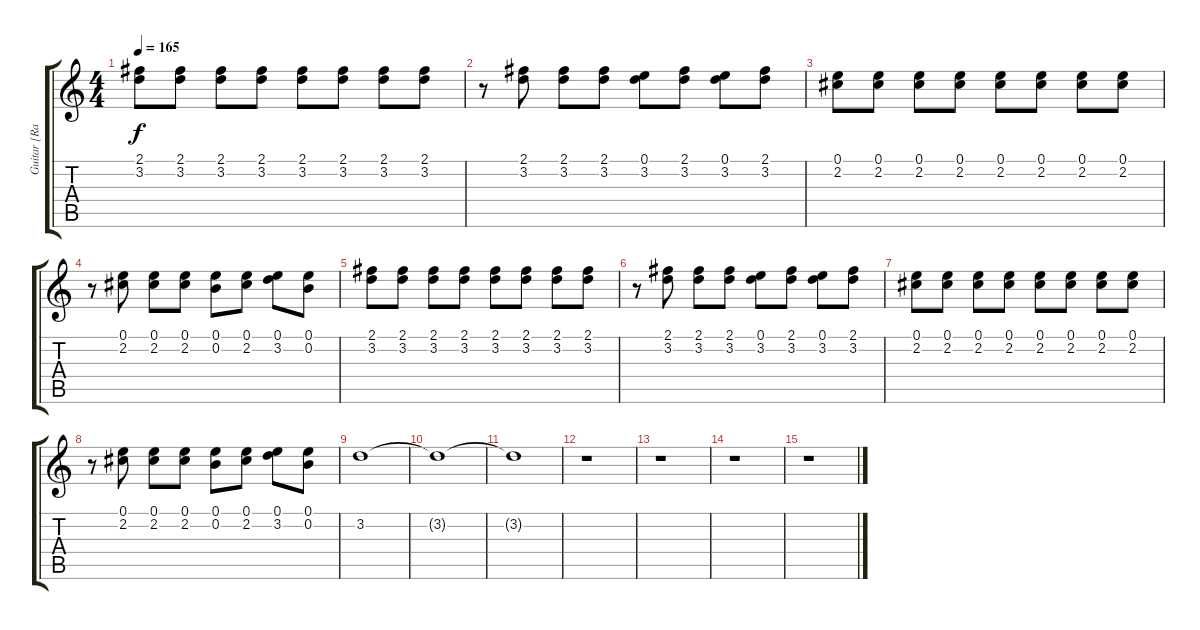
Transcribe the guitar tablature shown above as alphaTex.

\track ("Guitar [Randall Sokalski]" "Guitar [Ra") {instrument distortionguitar}
\staff {score tabs}
\tuning (E4 B3 G3 D3 A2 E2) {hide}
\ts (4 4)
\tempo 165
\clef g2
\ks c
(2.1 3.2).8{dy f} (2.1 3.2).8 (2.1 3.2).8 (2.1 3.2).8 (2.1 3.2).8 (2.1 3.2).8 (2.1 3.2).8 (2.1 3.2).8 |
r.8 (2.1 3.2).8 (2.1 3.2).8 (2.1 3.2).8 (0.1 3.2).8 (2.1 3.2).8 (0.1 3.2).8 (2.1 3.2).8 |
(0.1 2.2).8 (0.1 2.2).8 (0.1 2.2).8 (0.1 2.2).8 (0.1 2.2).8 (0.1 2.2).8 (0.1 2.2).8 (0.1 2.2).8 |
r.8 (0.1 2.2).8 (0.1 2.2).8 (0.1 2.2).8 (0.1 0.2).8 (0.1 2.2).8 (0.1 3.2).8 (0.1 0.2).8 |
(2.1 3.2).8 (2.1 3.2).8 (2.1 3.2).8 (2.1 3.2).8 (2.1 3.2).8 (2.1 3.2).8 (2.1 3.2).8 (2.1 3.2).8 |
r.8 (2.1 3.2).8 (2.1 3.2).8 (2.1 3.2).8 (0.1 3.2).8 (2.1 3.2).8 (0.1 3.2).8 (2.1 3.2).8 |
(0.1 2.2).8 (0.1 2.2).8 (0.1 2.2).8 (0.1 2.2).8 (0.1 2.2).8 (0.1 2.2).8 (0.1 2.2).8 (0.1 2.2).8 |
r.8 (0.1 2.2).8 (0.1 2.2).8 (0.1 2.2).8 (0.1 0.2).8 (0.1 2.2).8 (0.1 3.2).8 (0.1 0.2).8 |
3.2.1{volume 0} |
3.2{t}.1 |
3.2{t}.1 |
r.1 |
r.1 |
r.1 |
r.1
